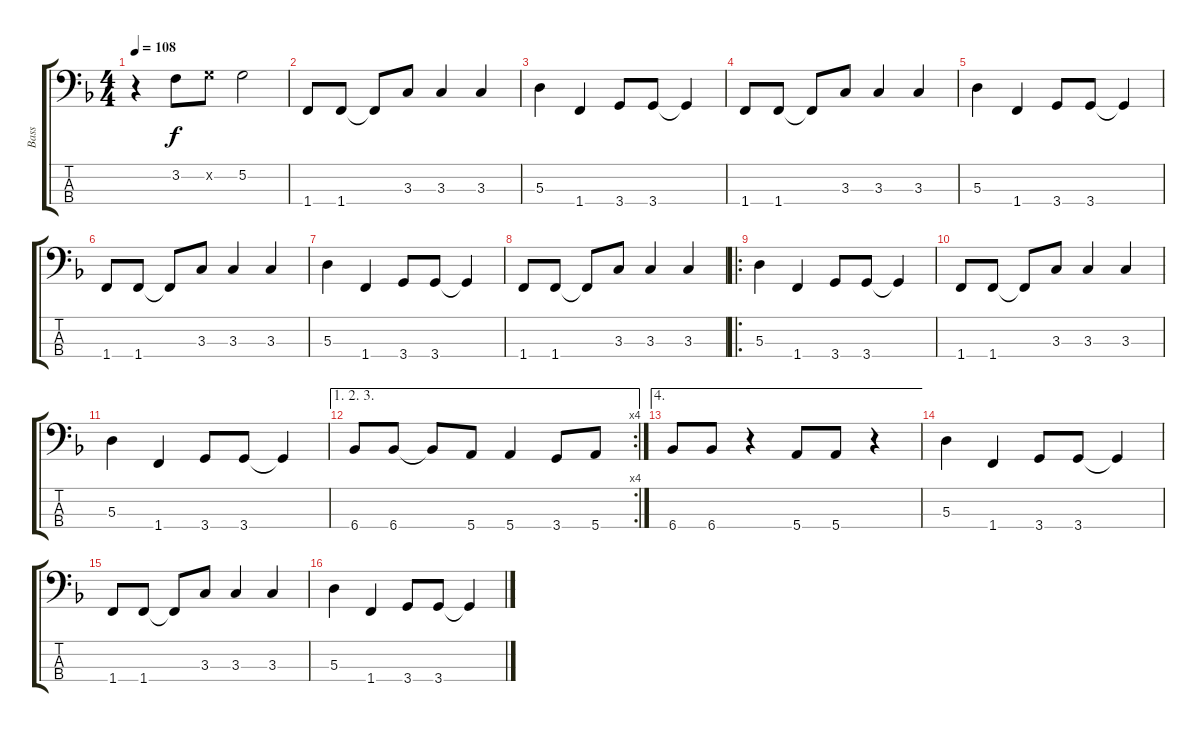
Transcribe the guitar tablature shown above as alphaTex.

\track ("Bass" "Bass") {instrument electricbassfinger}
\staff {score tabs}
\tuning (G2 D2 A1 E1) {hide}
\ts (4 4)
\tempo 108
\clef f4
\ks f
r.4{dy f instrument electricbassfinger} 3.2.8 5.2{x}.8 5.2.2 |
1.4.8 1.4.8 1.4{t}.8 3.3.8 3.3.4 3.3.4 |
5.3.4 1.4.4 3.4.8 3.4.8 3.4{t}.4 |
1.4.8 1.4.8 1.4{t}.8 3.3.8 3.3.4 3.3.4 |
5.3.4 1.4.4 3.4.8 3.4.8 3.4{t}.4 |
1.4.8 1.4.8 1.4{t}.8 3.3.8 3.3.4 3.3.4 |
5.3.4 1.4.4 3.4.8 3.4.8 3.4{t}.4 |
1.4.8 1.4.8 1.4{t}.8 3.3.8 3.3.4 3.3.4 |
\ro
5.3.4 1.4.4 3.4.8 3.4.8 3.4{t}.4 |
1.4.8 1.4.8 1.4{t}.8 3.3.8 3.3.4 3.3.4 |
5.3.4 1.4.4 3.4.8 3.4.8 3.4{t}.4 |
\ae (1 2 3)
\rc 4
6.4.8 6.4.8 6.4{t}.8 5.4.8 5.4.4 3.4.8 5.4.8 |
\ae 4
6.4.8 6.4.8 r.4 5.4.8 5.4.8 r.4 |
5.3.4 1.4.4 3.4.8 3.4.8 3.4{t}.4 |
1.4.8 1.4.8 1.4{t}.8 3.3.8 3.3.4 3.3.4 |
5.3.4 1.4.4 3.4.8 3.4.8 3.4{t}.4
